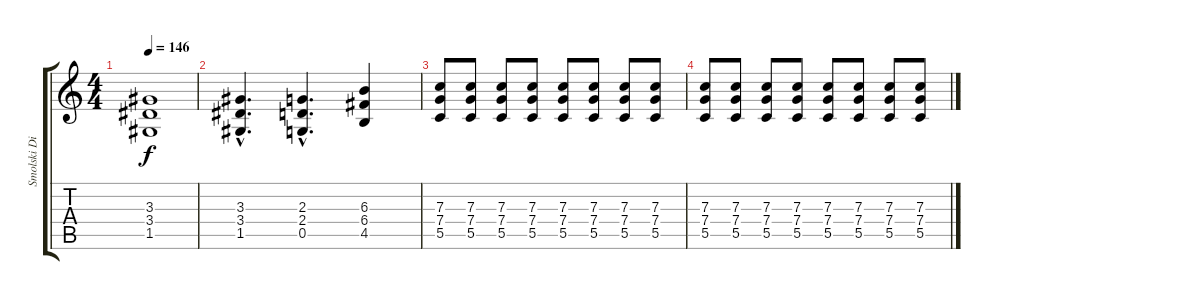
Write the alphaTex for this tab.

\track ("Smolski Dist Right" "Smolski Di") {instrument distortionguitar}
\staff {score tabs}
\tuning (D4 A3 F3 C3 G2 C2) {hide}
\ts (4 4)
\tempo 146
\clef g2
\ks c
(3.3 3.4 1.5).1{dy f} |
(3.3{hac} 3.4{hac} 1.5{hac}).4{d} (2.3{hac} 2.4{hac} 0.5{hac}).4{d} (6.3 6.4 4.5).4 |
(7.3 7.4 5.5).8 (7.3 7.4 5.5).8 (7.3 7.4 5.5).8 (7.3 7.4 5.5).8 (7.3 7.4 5.5).8 (7.3 7.4 5.5).8 (7.3 7.4 5.5).8 (7.3 7.4 5.5).8 |
(7.3 7.4 5.5).8 (7.3 7.4 5.5).8 (7.3 7.4 5.5).8 (7.3 7.4 5.5).8 (7.3 7.4 5.5).8 (7.3 7.4 5.5).8 (7.3 7.4 5.5).8 (7.3 7.4 5.5).8
